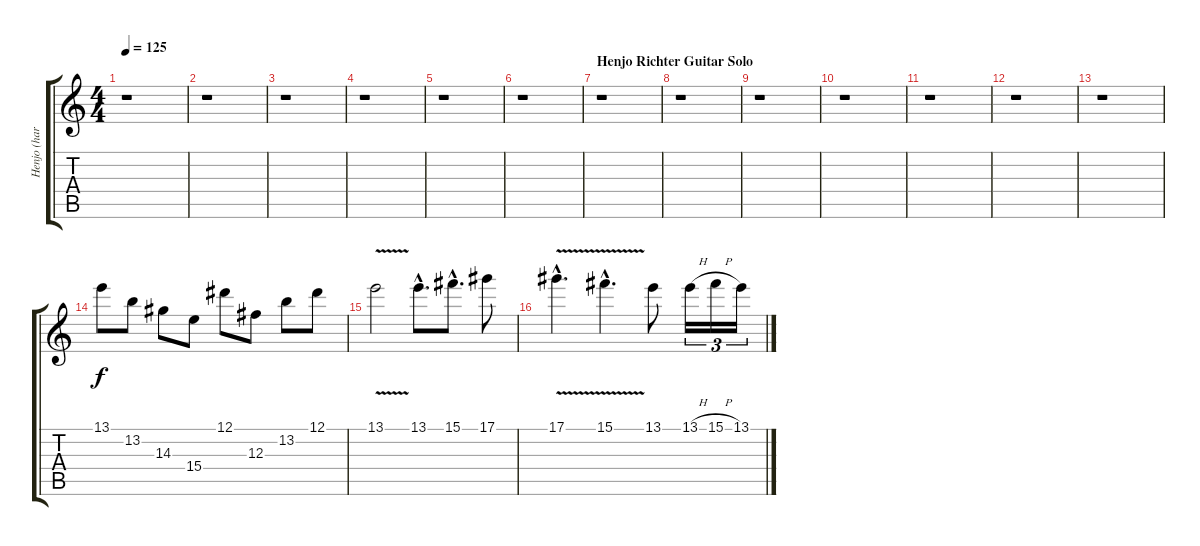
\track ("Henjo (harmony)" "Henjo (har") {instrument overdrivenguitar}
\staff {score tabs}
\tuning (Eb4 Bb3 Gb3 Db3 Ab2 Eb2) {hide}
\ts (4 4)
\tempo 125
\clef g2
\ks c
r.1{dy f} |
r.1 |
r.1 |
r.1 |
r.1 |
r.1 |
\section ("" "Henjo Richter Guitar Solo")
r.1 |
r.1 |
r.1 |
r.1 |
r.1 |
r.1 |
r.1 |
13.1.8 13.2.8 14.3.8 15.4.8 12.1.8 12.3.8 13.2.8 12.1.8 |
13.1{v}.2 13.1{hac}.8{d} 15.1{hac}.8{d} 17.1.8 |
17.1{v hac}.4{d} 15.1{v hac}.4{d} 13.1.8 13.1{h}.16{tu (3 2)} 15.1{h}.16{tu (3 2)} 13.1.16{tu (3 2)}
